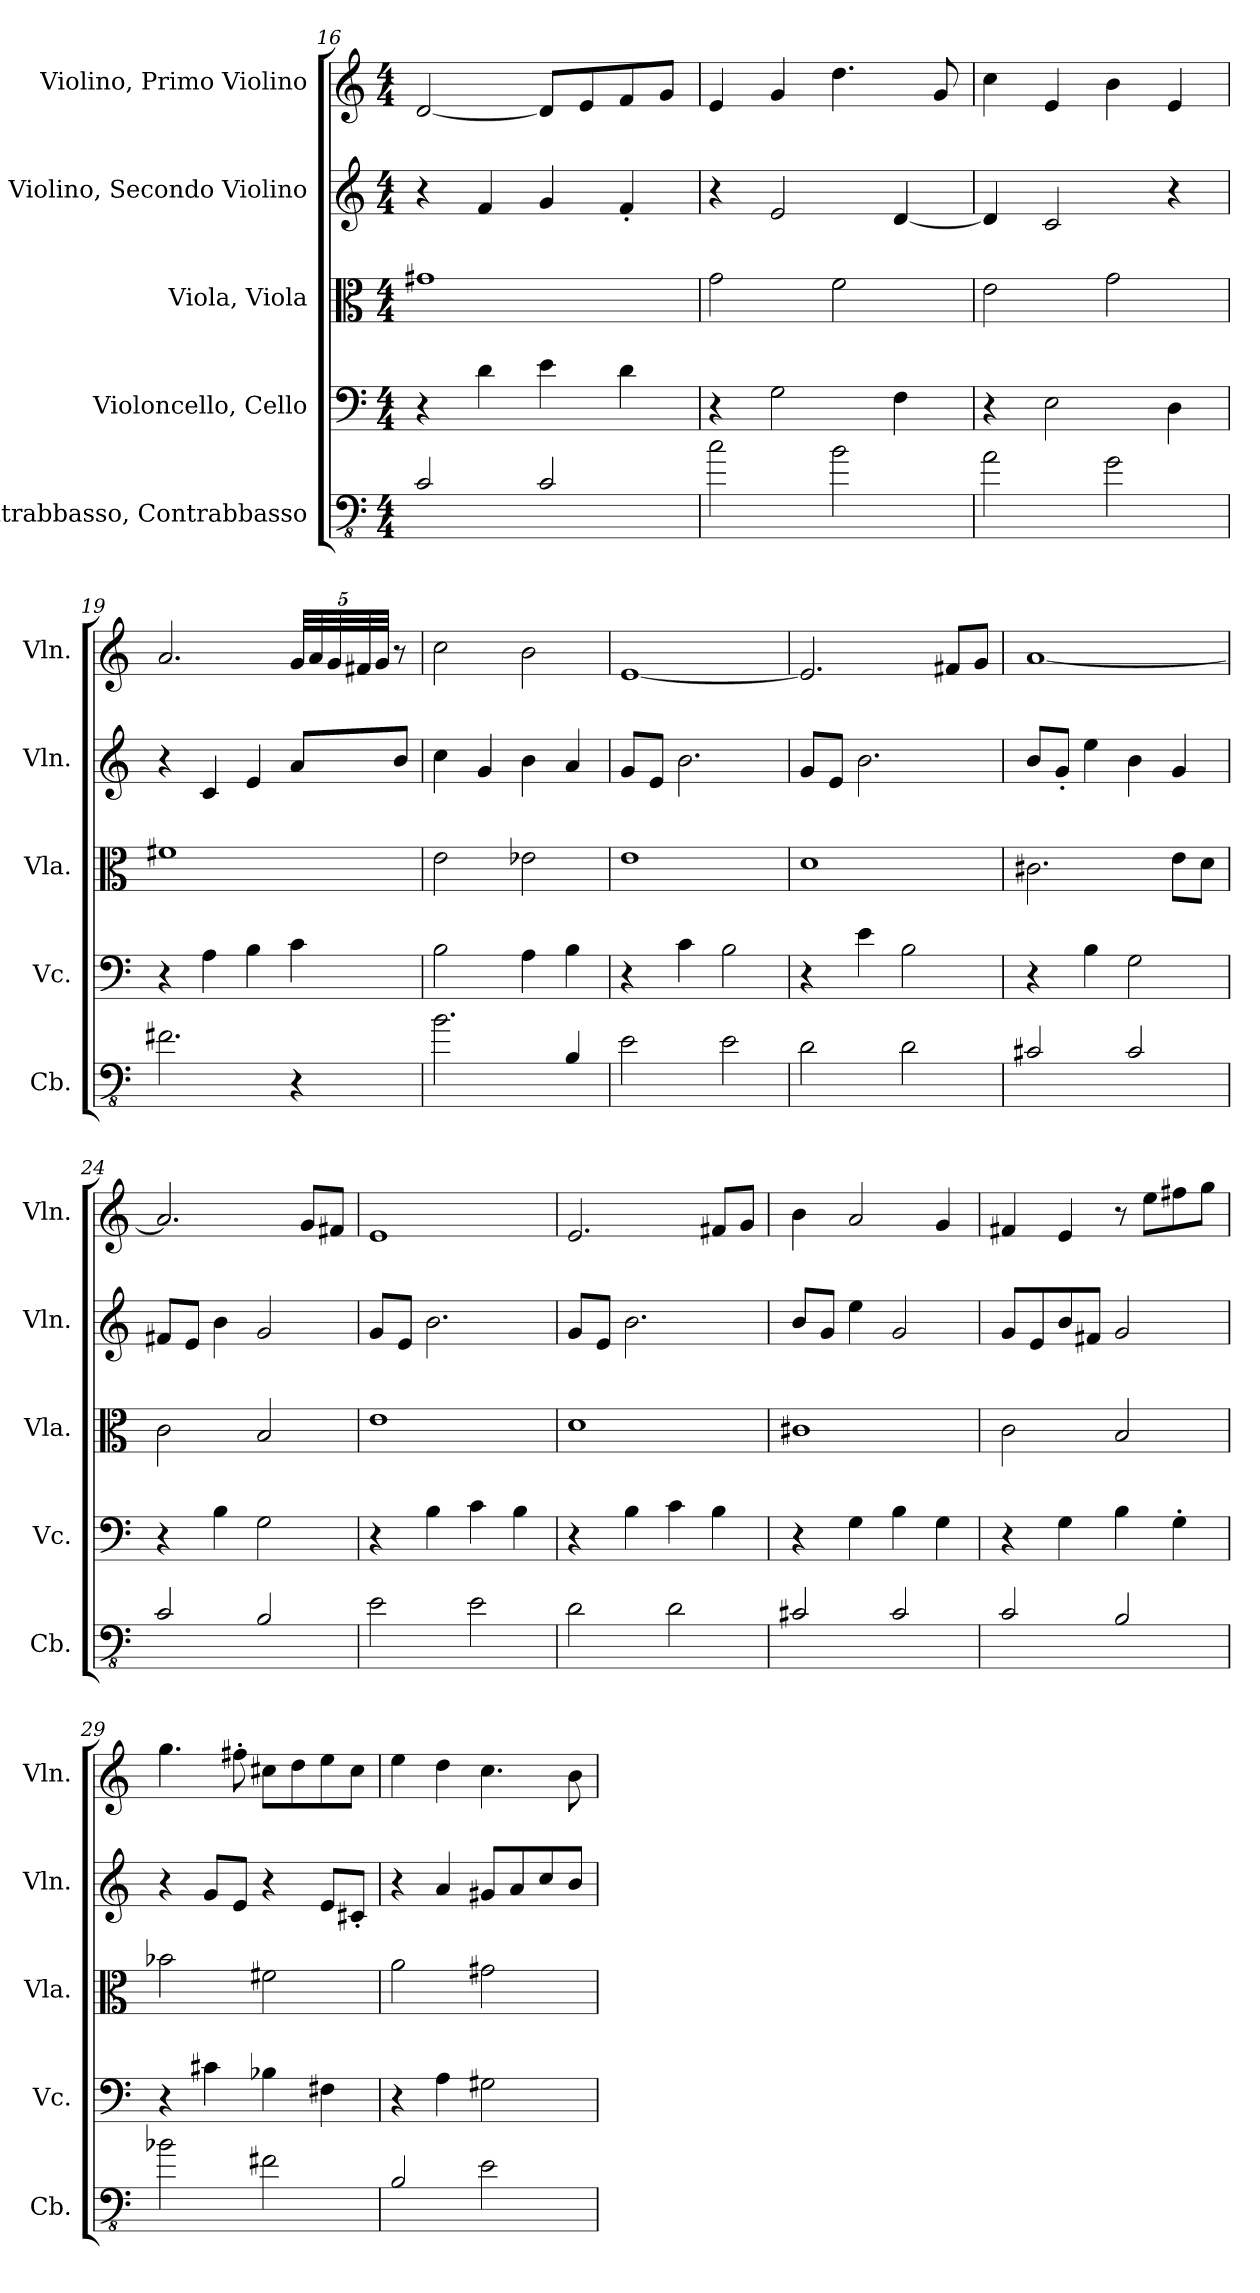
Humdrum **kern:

**kern	**kern	**kern	**kern	**kern
*part5	*part4	*part3	*part2	*part1
*staff5	*staff4	*staff3	*staff2	*staff1
*I"Contrabbasso, Contrabbasso	*I"Violoncello, Cello	*I"Viola, Viola	*I"Violino, Secondo Violino	*I"Violino, Primo Violino
*I'Cb.	*I'Vc.	*I'Vla.	*I'Vln.	*I'Vln.
*clefFv4	*clefF4	*clefC3	*clefG2	*clefG2
*ITrd7c12	*	*	*	*
*k[]	*k[]	*k[]	*k[]	*k[]
*M4/4	*M4/4	*M4/4	*M4/4	*M4/4
=16	=16	=16	=16	=16
2CC/	4r	1g#X	4r	[2d/
.	4d\	.	4f/	.
2CC/	4e\	.	4g/	8d/L]
.	.	.	.	8e/
.	4d\	.	4f'/	8f/
.	.	.	.	8g/J
=17	=17	=17	=17	=17
2C\	4r	2g\	4r	4e/
.	2G\	.	2e/	4g/
2BB\	.	2f\	.	4.dd\
.	4F\	.	[4d/	.
.	.	.	.	8g/
=18	=18	=18	=18	=18
2AA\	4r	2e\	4d/]	4cc\
.	2E\	.	2c/	4e/
2GG\	.	2g\	.	4b\
.	4D\	.	4r	4e/
=19	=19	=19	=19	=19
2.FF#X\	4r	1f#X	4r	2.a/
.	4A\	.	4c/	.
.	4B\	.	4e/	.
*	*	*	*	*Xbrackettup
4r	4c\	.	8a/L	40g/LLL
.	.	.	.	40a/
.	.	.	.	40g/
.	.	.	.	40f#X/
.	.	.	.	40g/JJJ
.	.	.	8b/J	8r
!!LO:LB:g=z
=20	=20	=20	=20	=20
2.BB\	2B\	2e\	4cc\	2cc\
.	.	.	4g/	.
.	4A\	2e-X\	4b\	2b\
4BBB/	4B\	.	4a/	.
=21	=21	=21	=21	=21
2EE\	4r	1e	8g/L	[1e
.	.	.	8e/J	.
.	4c\	.	2.b\	.
2EE\	2B\	.	.	.
=22	=22	=22	=22	=22
2DD\	4r	1d	8g/L	2.e/]
.	.	.	8e/J	.
.	4e\	.	2.b\	.
2DD\	2B\	.	.	.
.	.	.	.	8f#X/L
.	.	.	.	8g/J
=23	=23	=23	=23	=23
2CC#X/	4r	2.c#X\	8b/L	[1a
.	.	.	8g'/J	.
.	4B\	.	4ee\	.
2CC#/	2G\	.	4b\	.
.	.	8e\L	4g/	.
.	.	8d\J	.	.
=24	=24	=24	=24	=24
2CC/	4r	2c\	8f#X/L	2.a/]
.	.	.	8e/J	.
.	4B\	.	4b\	.
2BBB/	2G\	2B/	2g/	.
.	.	.	.	8g/L
.	.	.	.	8f#X/J
=25	=25	=25	=25	=25
2EE\	4r	1e	8g/L	1e
.	.	.	8e/J	.
.	4B\	.	2.b\	.
2EE\	4c\	.	.	.
.	4B\	.	.	.
=26	=26	=26	=26	=26
2DD\	4r	1d	8g/L	2.e/
.	.	.	8e/J	.
.	4B\	.	2.b\	.
2DD\	4c\	.	.	.
.	4B\	.	.	8f#X/L
.	.	.	.	8g/J
!!LO:PB:g=z
=27	=27	=27	=27	=27
2CC#X/	4r	1c#X	8b/L	4b\
.	.	.	8g/J	.
.	4G\	.	4ee\	2a/
2CC#/	4B\	.	2g/	.
.	4G\	.	.	4g/
=28	=28	=28	=28	=28
2CC/	4r	2c\	8g/L	4f#X/
.	.	.	8e/	.
.	4G\	.	8b/	4e/
.	.	.	8f#X/J	.
2BBB/	4B\	2B/	2g/	8r
.	.	.	.	8ee\L
.	4G'\	.	.	8ff#X\
.	.	.	.	8gg\J
=29	=29	=29	=29	=29
2BB-X\	4r	2b-X\	4r	4.gg\
.	4c#X\	.	8g/L	.
.	.	.	8e/J	8ff#X'\
2FF#X\	4B-X\	2f#X\	4r	8cc#X\L
.	.	.	.	8dd\
.	4F#X\	.	8e/L	8ee\
.	.	.	8c#X'/J	8cc#\J
=30	=30	=30	=30	=30
2BBB/	4r	2a\	4r	4ee\
.	4A\	.	4a/	4dd\
2EE\	2G#X\	2g#X\	8g#X/L	4.cc\
.	.	.	8a/	.
.	.	.	8cc/	.
.	.	.	8b/J	8b\
=	=	=	=	=
*-	*-	*-	*-	*-
